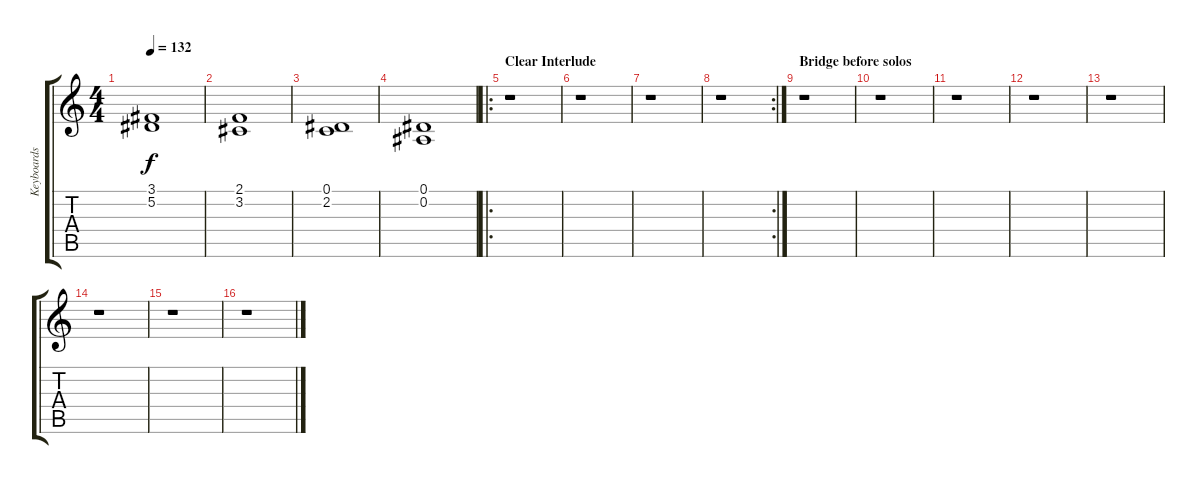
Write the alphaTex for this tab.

\track ("Keyboards" "Keyboards") {instrument choiraahs}
\staff {score tabs}
\tuning (Eb4 Bb3 Gb3 Db3 Ab2 Eb2) {hide}
\ts (4 4)
\tempo 132
\clef g2
\ks c
(3.1 5.2).1{dy f} |
(2.1 3.2).1 |
(0.1 2.2).1 |
(0.1 0.2).1 |
\ro
\section ("" "Clear Interlude")
r.1 |
r.1 |
r.1 |
\rc 2
r.1 |
\section ("" "Bridge before solos")
r.1 |
r.1 |
r.1 |
r.1 |
r.1 |
r.1 |
r.1 |
r.1
